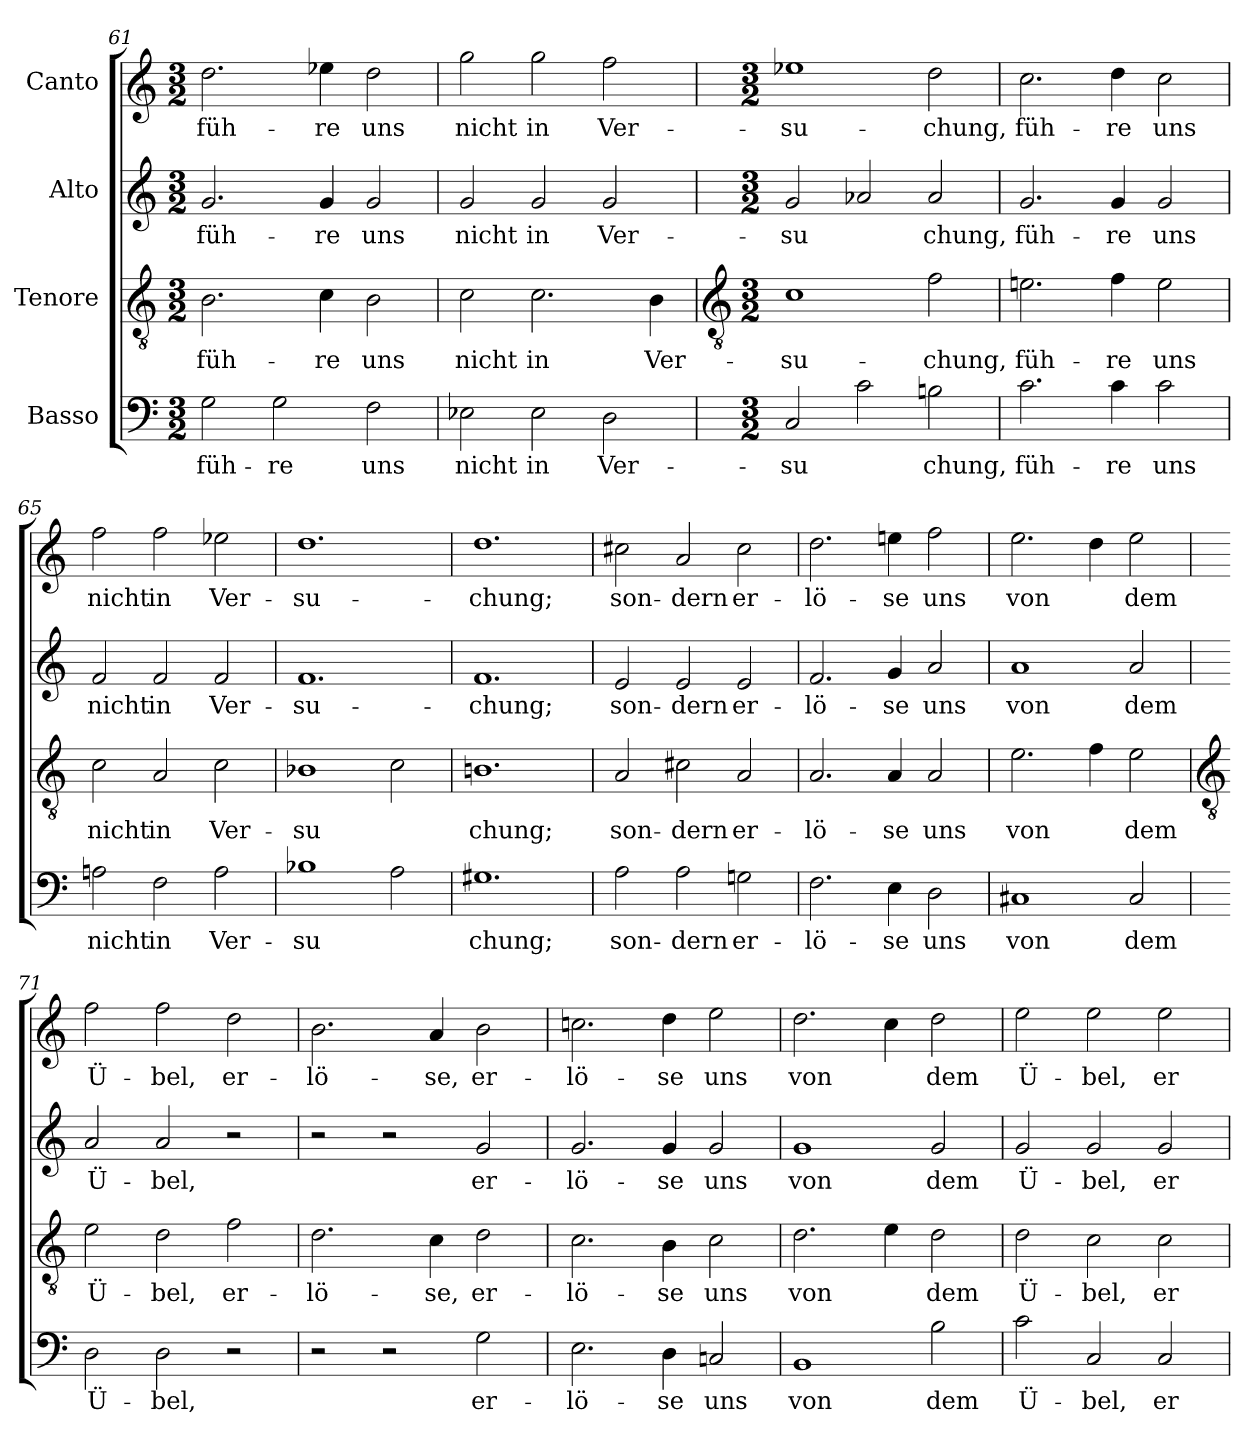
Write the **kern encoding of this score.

**kern	**text	**kern	**text	**kern	**text	**kern	**text
*part4	*part4	*part3	*part3	*part2	*part2	*part1	*part1
*staff4	*staff4	*staff3	*staff3	*staff2	*staff2	*staff1	*staff1
*I"Basso	*	*I"Tenore	*	*I"Alto	*	*I"Canto	*
*clefF4	*	*clefGv2	*	*clefG2	*	*clefG2	*
*k[]	*	*k[]	*	*k[]	*	*k[]	*
*C:	*	*C:	*	*C:	*	*C:	*
*M3/2	*	*M3/2	*	*M3/2	*	*M3/2	*
=61	=61	=61	=61	=61	=61	=61	=61
!	!LO:LY:b	!	!LO:LY:b	!	!LO:LY:b	!	!LO:LY:b
2G	füh-	2.B	füh-	2.g	füh-	2.dd	füh-
!	!LO:LY:b	!	!	!	!	!	!
2G	-re	.	.	.	.	.	.
!	!	!	!LO:LY:b	!	!LO:LY:b	!	!LO:LY:b
.	.	4c	-re	4g	-re	4ee-X	-re
!	!LO:LY:b	!	!LO:LY:b	!	!LO:LY:b	!	!LO:LY:b
2F	uns	2B	uns	2g	uns	2dd	uns
=62	=62	=62	=62	=62	=62	=62	=62
!	!LO:LY:b	!	!LO:LY:b	!	!LO:LY:b	!	!LO:LY:b
2E-X	nicht	2c	nicht	2g	nicht	2gg	nicht
!	!LO:LY:b	!	!LO:LY:b	!	!LO:LY:b	!	!LO:LY:b
2E-	in	2.c	in	2g	in	2gg	in
!	!LO:LY:b	!	!	!	!LO:LY:b	!	!LO:LY:b
2D	Ver-	.	.	2g	Ver-	2ff	Ver-
!	!	!	!LO:LY:b	!	!	!	!
.	.	4B	Ver-	.	.	.	.
!!LO:LB:g=z
=63	=63	=63	=63	=63	=63	=63	=63
*	*	*clefGv2	*	*	*	*	*
*M3/2	*	*M3/2	*	*M3/2	*	*M3/2	*
!	!LO:LY:b	!	!LO:LY:b	!	!LO:LY:b	!	!LO:LY:b
2C	-su	1c	-su-	2g	-su	1ee-X	-su-
!	!LO:LY:b	!	!	!	!LO:LY:b	!	!
2c	-	.	.	2a-X	-	.	.
!	!LO:LY:b	!	!LO:LY:b	!	!LO:LY:b	!	!LO:LY:b
2Bn	chung,	2f	-chung,	2a-	chung,	2dd	-chung,
=64	=64	=64	=64	=64	=64	=64	=64
!	!LO:LY:b	!	!LO:LY:b	!	!LO:LY:b	!	!LO:LY:b
2.c	füh-	2.en	füh-	2.g	füh-	2.cc	füh-
!	!LO:LY:b	!	!LO:LY:b	!	!LO:LY:b	!	!LO:LY:b
4c	-re	4f	-re	4g	-re	4dd	-re
!	!LO:LY:b	!	!LO:LY:b	!	!LO:LY:b	!	!LO:LY:b
2c	uns	2e	uns	2g	uns	2cc	uns
=65	=65	=65	=65	=65	=65	=65	=65
!	!LO:LY:b	!	!LO:LY:b	!	!LO:LY:b	!	!LO:LY:b
2An	nicht	2c	nicht	2f	nicht	2ff	nicht
!	!LO:LY:b	!	!LO:LY:b	!	!LO:LY:b	!	!LO:LY:b
2F	in	2A	in	2f	in	2ff	in
!	!LO:LY:b	!	!LO:LY:b	!	!LO:LY:b	!	!LO:LY:b
2A	Ver-	2c	Ver-	2f	Ver-	2ee-X	Ver-
=66	=66	=66	=66	=66	=66	=66	=66
!	!LO:LY:b	!	!LO:LY:b	!	!LO:LY:b	!	!LO:LY:b
1B-X	-su	1B-X	-su	1.f	-su-	1.dd	-su-
!	!LO:LY:b	!	!LO:LY:b	!	!	!	!
2A	-	2c	-	.	.	.	.
=67	=67	=67	=67	=67	=67	=67	=67
!	!LO:LY:b	!	!LO:LY:b	!	!LO:LY:b	!	!LO:LY:b
1.G#X	chung;	1.Bn	chung;	1.f	-chung;	1.dd	-chung;
=68	=68	=68	=68	=68	=68	=68	=68
!	!LO:LY:b	!	!LO:LY:b	!	!LO:LY:b	!	!LO:LY:b
2A	son-	2A	son-	2e	son-	2cc#X	son-
!	!LO:LY:b	!	!LO:LY:b	!	!LO:LY:b	!	!LO:LY:b
2A	-dern	2c#X	-dern	2e	-dern	2a	-dern
!	!LO:LY:b	!	!LO:LY:b	!	!LO:LY:b	!	!LO:LY:b
2Gn	er-	2A	er-	2e	er-	2cc#	er-
=69	=69	=69	=69	=69	=69	=69	=69
!	!LO:LY:b	!	!LO:LY:b	!	!LO:LY:b	!	!LO:LY:b
2.F	-lö-	2.A	-lö-	2.f	-lö-	2.dd	-lö-
!	!LO:LY:b	!	!LO:LY:b	!	!LO:LY:b	!	!LO:LY:b
4E	-se	4A	-se	4g	-se	4een	-se
!	!LO:LY:b	!	!LO:LY:b	!	!LO:LY:b	!	!LO:LY:b
2D	uns	2A	uns	2a	uns	2ff	uns
=70	=70	=70	=70	=70	=70	=70	=70
!	!LO:LY:b	!	!LO:LY:b	!	!LO:LY:b	!	!LO:LY:b
1C#X	von	2.e	von	1a	von	2.ee	von
.	.	4f	.	.	.	4dd	.
!	!LO:LY:b	!	!LO:LY:b	!	!LO:LY:b	!	!LO:LY:b
2C#	dem	2e	dem	2a	dem	2ee	dem
!!LO:LB:g=z
=71	=71	=71	=71	=71	=71	=71	=71
*	*	*clefGv2	*	*	*	*	*
!	!LO:LY:b	!	!LO:LY:b	!	!LO:LY:b	!	!LO:LY:b
2D	Ü-	2e	Ü-	2a	Ü-	2ff	Ü-
!	!LO:LY:b	!	!LO:LY:b	!	!LO:LY:b	!	!LO:LY:b
2D	-bel,	2d	-bel,	2a	-bel,	2ff	-bel,
!	!	!	!LO:LY:b	!	!	!	!LO:LY:b
2r	.	2f	er-	2r	.	2dd	er-
=72	=72	=72	=72	=72	=72	=72	=72
!	!	!	!LO:LY:b	!	!	!	!LO:LY:b
2r	.	2.d	-lö-	2r	.	2.b	-lö-
2r	.	.	.	2r	.	.	.
!	!	!	!LO:LY:b	!	!	!	!LO:LY:b
.	.	4c	-se,	.	.	4a	-se,
!	!LO:LY:b	!	!LO:LY:b	!	!LO:LY:b	!	!LO:LY:b
2G	er-	2d	er-	2g	er-	2b	er-
=73	=73	=73	=73	=73	=73	=73	=73
!	!LO:LY:b	!	!LO:LY:b	!	!LO:LY:b	!	!LO:LY:b
2.E	-lö-	2.c	-lö-	2.g	-lö-	2.ccn	-lö-
!	!LO:LY:b	!	!LO:LY:b	!	!LO:LY:b	!	!LO:LY:b
4D	-se	4B	-se	4g	-se	4dd	-se
!	!LO:LY:b	!	!LO:LY:b	!	!LO:LY:b	!	!LO:LY:b
2Cn	uns	2c	uns	2g	uns	2ee	uns
=74	=74	=74	=74	=74	=74	=74	=74
!	!LO:LY:b	!	!LO:LY:b	!	!LO:LY:b	!	!LO:LY:b
1BB	von	2.d	von	1g	von	2.dd	von
.	.	4e	.	.	.	4cc	.
!	!LO:LY:b	!	!LO:LY:b	!	!LO:LY:b	!	!LO:LY:b
2B	dem	2d	dem	2g	dem	2dd	dem
=75	=75	=75	=75	=75	=75	=75	=75
!	!LO:LY:b	!	!LO:LY:b	!	!LO:LY:b	!	!LO:LY:b
2c	Ü-	2d	Ü-	2g	Ü-	2ee	Ü-
!	!LO:LY:b	!	!LO:LY:b	!	!LO:LY:b	!	!LO:LY:b
2C	-bel,	2c	-bel,	2g	-bel,	2ee	-bel,
!	!LO:LY:b	!	!LO:LY:b	!	!LO:LY:b	!	!LO:LY:b
2C	er-	2c	er-	2g	er-	2ee	er-
=	=	=	=	=	=	=	=
*-	*-	*-	*-	*-	*-	*-	*-
